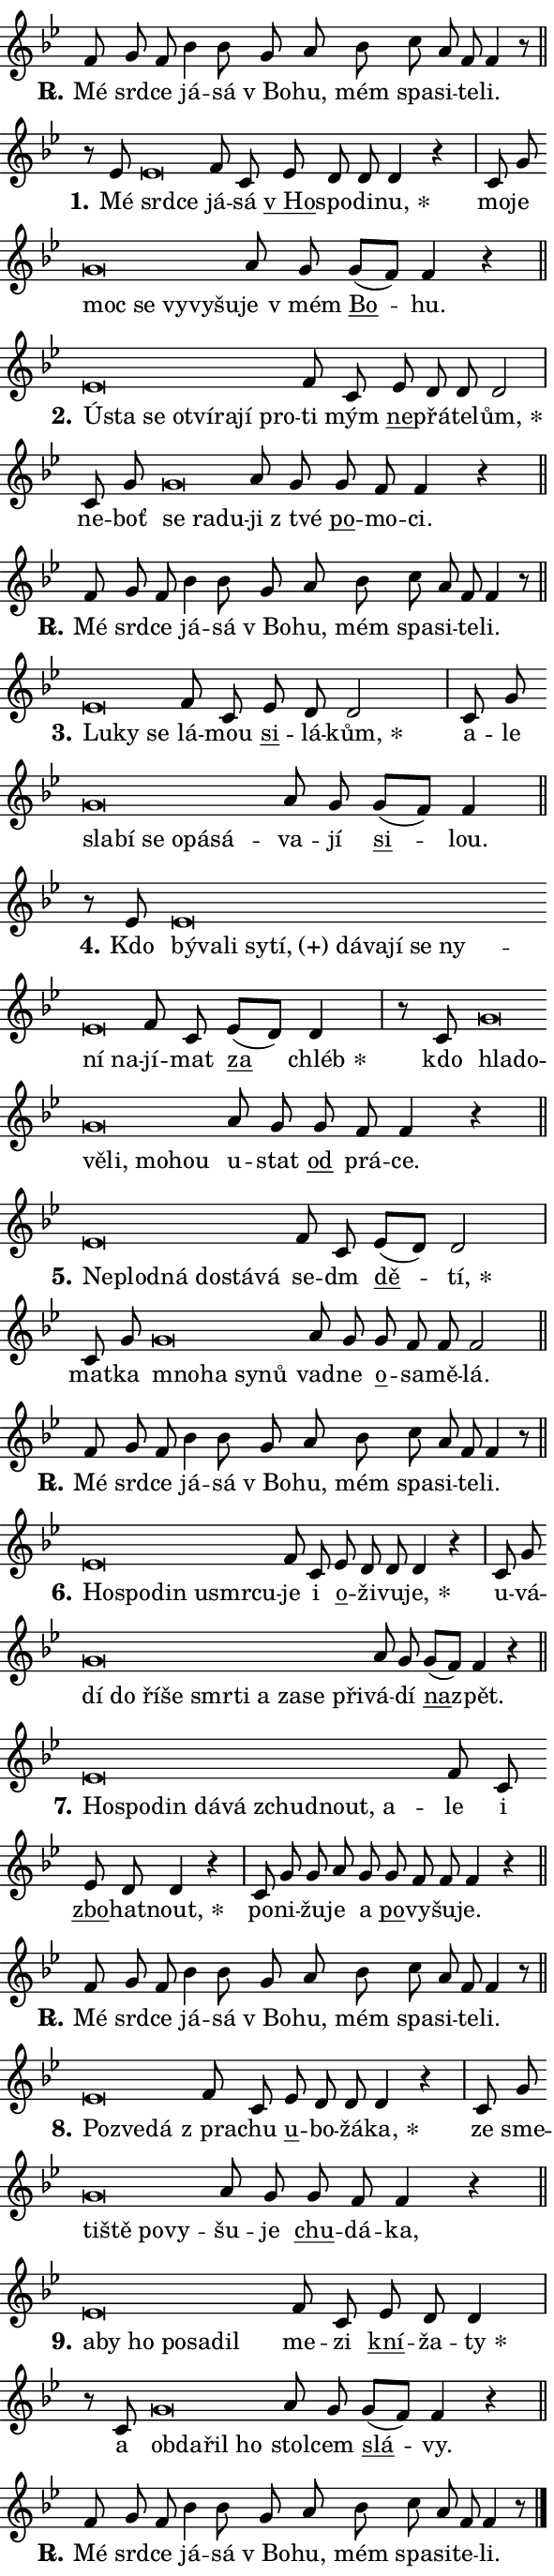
\version "2.24.0"
\header { tagline = "" }
\paper {
  indent = 0\cm
  top-margin = 0\cm
  right-margin = 0.13\cm % to fit lyric hyphens
  bottom-margin = 0\cm
  left-margin = 0\cm
  paper-width = 10\cm
  page-breaking = #ly:one-page-breaking
  system-system-spacing.basic-distance = #11
  score-system-spacing.basic-distance = #11
  ragged-last = ##f
}


%% Author: Thomas Morley
%% https://lists.gnu.org/archive/html/lilypond-user/2020-05/msg00002.html
#(define (line-position grob)
"Returns position of @var[grob} in current system:
   @code{'start}, if at first time-step
   @code{'end}, if at last time-step
   @code{'middle} otherwise
"
  (let* ((col (ly:item-get-column grob))
         (ln (ly:grob-object col 'left-neighbor))
         (rn (ly:grob-object col 'right-neighbor))
         (col-to-check-left (if (ly:grob? ln) ln col))
         (col-to-check-right (if (ly:grob? rn) rn col))
         (break-dir-left
           (and
             (ly:grob-property col-to-check-left 'non-musical #f)
             (ly:item-break-dir col-to-check-left)))
         (break-dir-right
           (and
             (ly:grob-property col-to-check-right 'non-musical #f)
             (ly:item-break-dir col-to-check-right))))
        (cond ((eqv? 1 break-dir-left) 'start)
              ((eqv? -1 break-dir-right) 'end)
              (else 'middle))))

#(define (tranparent-at-line-position vctor)
  (lambda (grob)
  "Relying on @code{line-position} select the relevant enry from @var{vctor}.
Used to determine transparency,"
    (case (line-position grob)
      ((end) (not (vector-ref vctor 0)))
      ((middle) (not (vector-ref vctor 1)))
      ((start) (not (vector-ref vctor 2))))))

noteHeadBreakVisibility =
#(define-music-function (break-visibility)(vector?)
"Makes @code{NoteHead}s transparent relying on @var{break-visibility}"
#{
  \override NoteHead.transparent =
    #(tranparent-at-line-position break-visibility)
#})

#(define delete-ledgers-for-transparent-note-heads
  (lambda (grob)
    "Reads whether a @code{NoteHead} is transparent.
If so this @code{NoteHead} is removed from @code{'note-heads} from
@var{grob}, which is supposed to be @code{LedgerLineSpanner}.
As a result ledgers are not printed for this @code{NoteHead}"
    (let* ((nhds-array (ly:grob-object grob 'note-heads))
           (nhds-list
             (if (ly:grob-array? nhds-array)
                 (ly:grob-array->list nhds-array)
                 '()))
           ;; Relies on the transparent-property being done before
           ;; Staff.LedgerLineSpanner.after-line-breaking is executed.
           ;; This is fragile ...
           (to-keep
             (remove
               (lambda (nhd)
                 (ly:grob-property nhd 'transparent #f))
               nhds-list)))
      ;; TODO find a better method to iterate over grob-arrays, similiar
      ;; to filter/remove etc for lists
      ;; For now rebuilt from scratch
      (set! (ly:grob-object grob 'note-heads)  '())
      (for-each
        (lambda (nhd)
          (ly:pointer-group-interface::add-grob grob 'note-heads nhd))
        to-keep))))

squashNotes = {
  \override NoteHead.X-extent = #'(-0.2 . 0.2)
  \override NoteHead.Y-extent = #'(-0.75 . 0)
  \override NoteHead.stencil =
    #(lambda (grob)
       (let ((pos (ly:grob-property grob 'staff-position)))
         (begin
           (if (< pos -7) (display "ERROR: Lower brevis then expected\n") (display ""))
           (if (<= pos -6) ly:text-interface::print ly:note-head::print))))
}
unSquashNotes = {
  \revert NoteHead.X-extent
  \revert NoteHead.Y-extent
  \revert NoteHead.stencil
}

hideNotes = \noteHeadBreakVisibility #begin-of-line-visible
unHideNotes = \noteHeadBreakVisibility #all-visible

% work-around for resetting accidentals
% https://lilypond.org/doc/v2.23/Documentation/notation/displaying-rhythms#unmetered-music
cadenzaMeasure = {
  \cadenzaOff
  \partial 1024 s1024
  \cadenzaOn
}

#(define-markup-command (accent layout props text) (markup?)
  "Underline accented syllable"
  (interpret-markup layout props
    #{\markup \override #'(offset . 4.3) \underline { #text }#}))

responsum = \markup \concat {
  "R" \hspace #-1.05 \path #0.1 #'((moveto 0 0.07) (lineto 0.9 0.8)) \hspace #0.05 "."
}

spaceSize = #0.6828661417322834 % exact space size for TeX Gyre Schola

\layout {
  \context {
    \Staff
    \remove "Time_signature_engraver"
    \override LedgerLineSpanner.after-line-breaking = #delete-ledgers-for-transparent-note-heads
  }
  \context {
    \Lyrics {
      \override LyricSpace.minimum-distance = \spaceSize
      \override LyricText.font-name = #"TeX Gyre Schola"
      \override LyricText.font-size = 1
      \override StanzaNumber.font-name = #"TeX Gyre Schola Bold"
      \override StanzaNumber.font-size = 1
    }
  }
  \context {
    \Score 
    \override NoteHead.text =
      #(lambda (grob) 
        (let ((pos (ly:grob-property grob 'staff-position)))
          #{\markup {
            \combine
              \halign #-0.55 \raise #(if (= pos -6) 0 0.5) \override #'(thickness . 2) \draw-line #'(3.2 . 0)
              \musicglyph "noteheads.sM1"
          }#}))
  }
}

% magnetic-lyrics.ily
%
%   written by
%     Jean Abou Samra <jean@abou-samra.fr>
%     Werner Lemberg <wl@gnu.org>
%
%   adapted by
%     Jiri Hon <jiri.hon@gmail.com>
%
% Version 2022-Apr-15

% https://www.mail-archive.com/lilypond-user@gnu.org/msg149350.html

#(define (Left_hyphen_pointer_engraver context)
   "Collect syllable-hyphen-syllable occurrences in lyrics and store
them in properties.  This engraver only looks to the left.  For
example, if the lyrics input is @code{foo -- bar}, it does the
following.

@itemize @bullet
@item
Set the @code{text} property of the @code{LyricHyphen} grob between
@q{foo} and @q{bar} to @code{foo}.

@item
Set the @code{left-hyphen} property of the @code{LyricText} grob with
text @q{foo} to the @code{LyricHyphen} grob between @q{foo} and
@q{bar}.
@end itemize

Use this auxiliary engraver in combination with the
@code{lyric-@/text::@/apply-@/magnetic-@/offset!} hook."
   (let ((hyphen #f)
         (text #f))
     (make-engraver
      (acknowledgers
       ((lyric-syllable-interface engraver grob source-engraver)
        (set! text grob)))
      (end-acknowledgers
       ((lyric-hyphen-interface engraver grob source-engraver)
        ;(when (not (grob::has-interface grob 'lyric-space-interface))
          (set! hyphen grob)));)
      ((stop-translation-timestep engraver)
       (when (and text hyphen)
         (ly:grob-set-object! text 'left-hyphen hyphen))
       (set! text #f)
       (set! hyphen #f)))))

#(define (lyric-text::apply-magnetic-offset! grob)
   "If the space between two syllables is less than the value in
property @code{LyricText@/.details@/.squash-threshold}, move the right
syllable to the left so that it gets concatenated with the left
syllable.

Use this function as a hook for
@code{LyricText@/.after-@/line-@/breaking} if the
@code{Left_@/hyphen_@/pointer_@/engraver} is active."
   (let ((hyphen (ly:grob-object grob 'left-hyphen #f)))
     (when hyphen
       (let ((left-text (ly:spanner-bound hyphen LEFT)))
         (when (grob::has-interface left-text 'lyric-syllable-interface)
           (let* ((common (ly:grob-common-refpoint grob left-text X))
                  (this-x-ext (ly:grob-extent grob common X))
                  (left-x-ext
                   (begin
                     ;; Trigger magnetism for left-text.
                     (ly:grob-property left-text 'after-line-breaking)
                     (ly:grob-extent left-text common X)))
                  ;; `delta` is the gap width between two syllables.
                  (delta (- (interval-start this-x-ext)
                            (interval-end left-x-ext)))
                  (details (ly:grob-property grob 'details))
                  (threshold (assoc-get 'squash-threshold details 0.2)))
             (when (< delta threshold)
               (let* (;; We have to manipulate the input text so that
                      ;; ligatures crossing syllable boundaries are not
                      ;; disabled.  For languages based on the Latin
                      ;; script this is essentially a beautification.
                      ;; However, for non-Western scripts it can be a
                      ;; necessity.
                      (lt (ly:grob-property left-text 'text))
                      (rt (ly:grob-property grob 'text))
                      (is-space (grob::has-interface hyphen 'lyric-space-interface))
                      (space (if is-space " " ""))
                      (extra-delta (if is-space spaceSize 0))
                      ;; Append new syllable.
                      (ltrt-space (if (and (string? lt) (string? rt))
                                (string-append lt space rt)
                                (make-concat-markup (list lt space rt))))
                      ;; Right-align `ltrt` to the right side.
                      (ltrt-space-markup (grob-interpret-markup
                               grob
                               (make-translate-markup
                                (cons (interval-length this-x-ext) 0)
                                (make-right-align-markup ltrt-space)))))
                 (begin
                   ;; Don't print `left-text`.
                   (ly:grob-set-property! left-text 'stencil #f)
                   ;; Set text and stencil (which holds all collected
                   ;; syllables so far) and shift it to the left.
                   (ly:grob-set-property! grob 'text ltrt-space)
                   (ly:grob-set-property! grob 'stencil ltrt-space-markup)
                   (ly:grob-translate-axis! grob (- (- delta extra-delta)) X))))))))))


#(define (lyric-hyphen::displace-bounds-first grob)
   ;; Make very sure this callback isn't triggered too early.
   (let ((left (ly:spanner-bound grob LEFT))
         (right (ly:spanner-bound grob RIGHT)))
     (ly:grob-property left 'after-line-breaking)
     (ly:grob-property right 'after-line-breaking)
     (ly:lyric-hyphen::print grob)))

squashThreshold = #0.4

\layout {
  \context {
    \Lyrics
    \consists #Left_hyphen_pointer_engraver
    \override LyricText.after-line-breaking =
      #lyric-text::apply-magnetic-offset!
    \override LyricHyphen.stencil = #lyric-hyphen::displace-bounds-first
    \override LyricText.details.squash-threshold = \squashThreshold
    \override LyricHyphen.minimum-distance = 0
    \override LyricHyphen.minimum-length = \squashThreshold
  }
}

squashText = \override LyricText.details.squash-threshold = 9999
unSquashText = \override LyricText.details.squash-threshold = \squashThreshold

leftText = \override LyricText.self-alignment-X = #LEFT
unLeftText = \revert LyricText.self-alignment-X

starOffset = #(lambda (grob) 
                (let ((x_offset (ly:self-alignment-interface::aligned-on-x-parent grob)))
                  (if (= x_offset 0) 0 (+ x_offset 1.2))))

star = #(define-music-function (syllable)(string?)
"Append star separator at the end of a syllable"
#{
  \once \override LyricText.X-offset = #starOffset
  \lyricmode { \markup {
    #syllable
    \override #'((font-name . "TeX Gyre Schola Bold")) \hspace #0.2 \lower #0.65 \larger "*"
  } }
#})

starAccent = #(define-music-function (syllable)(string?)
"Append star separator at the end of a syllable and make accent"
#{
  \once \override LyricText.X-offset = #starOffset
  \lyricmode { \markup {
    \accent #syllable
    \override #'((font-name . "TeX Gyre Schola Bold")) \hspace #0.2 \lower #0.65 \larger "*"
  } }
#})

breath = #(define-music-function (syllable)(string?)
"Append breathing indicator at the end of a syllable"
#{
  \lyricmode { \markup { #syllable "+" } }
#})

optionalBreath = #(define-music-function (syllable)(string?)
"Append optional breathing indicator at the end of a syllable"
#{
  \lyricmode { \markup { #syllable "(+)" } }
#})


\score {
    <<
        \new Voice = "melody" { \cadenzaOn \key bes \major \relative { f'8 g f bes4 bes8 \bar "" g a bes \bar "" c a f f4 r8 \cadenzaMeasure \bar "||" \break } }
        \new Lyrics \lyricsto "melody" { \lyricmode { \set stanza = \responsum
Mé srd -- ce já -- sá "v Bo" -- hu, mém spa -- si -- te -- li. } }
    >>
    \layout {}
}

\score {
    <<
        \new Voice = "melody" { \cadenzaOn \key bes \major \relative { r8 es' \squashNotes es\breve*1/16 \hideNotes \breve*1/16 \bar "" \unHideNotes \unSquashNotes f8 c \bar "" es d d d4 r \cadenzaMeasure \bar "|" c8 g' \bar "" \squashNotes g\breve*1/16 \hideNotes \breve*1/16 \bar "" \breve*1/16 \bar "" \breve*1/16 \breve*1/16 \bar "" \unHideNotes \unSquashNotes a8 g \bar "" g[( f)] f4 r \cadenzaMeasure \bar "||" \break } }
        \new Lyrics \lyricsto "melody" { \lyricmode { \set stanza = "1."
Mé \leftText srd -- \squashText ce \unLeftText \unSquashText já -- sá \markup \accent "v Ho" -- spo -- di -- \star nu, mo -- je \leftText moc \squashText se vy -- vy -- šu -- \unLeftText \unSquashText je "v mém" \markup \accent Bo -- hu. } }
    >>
    \layout {}
}

\score {
    <<
        \new Voice = "melody" { \cadenzaOn \key bes \major \relative { \squashNotes es'\breve*1/16 \hideNotes \breve*1/16 \bar "" \breve*1/16 \bar "" \breve*1/16 \bar "" \breve*1/16 \bar "" \breve*1/16 \bar "" \breve*1/16 \breve*1/16 \bar "" \unHideNotes \unSquashNotes f8 c \bar "" es d d d2 \cadenzaMeasure \bar "|" c8 g' \bar "" \squashNotes g\breve*1/16 \hideNotes \breve*1/16 \breve*1/16 \bar "" \unHideNotes \unSquashNotes a8 g \bar "" g f f4 r \cadenzaMeasure \bar "||" \break } }
        \new Lyrics \lyricsto "melody" { \lyricmode { \set stanza = "2."
\leftText Ú -- \squashText sta se o -- tví -- ra -- jí pro -- \unLeftText \unSquashText ti mým \markup \accent ne -- přá -- te -- \star lům, ne -- boť \leftText se \squashText ra -- du -- \unLeftText \unSquashText ji "z tvé" \markup \accent po -- mo -- ci. } }
    >>
    \layout {}
}

\score {
    <<
        \new Voice = "melody" { \cadenzaOn \key bes \major \relative { f'8 g f bes4 bes8 \bar "" g a bes \bar "" c a f f4 r8 \cadenzaMeasure \bar "||" \break } }
        \new Lyrics \lyricsto "melody" { \lyricmode { \set stanza = \responsum
Mé srd -- ce já -- sá "v Bo" -- hu, mém spa -- si -- te -- li. } }
    >>
    \layout {}
}

\score {
    <<
        \new Voice = "melody" { \cadenzaOn \key bes \major \relative { \squashNotes es'\breve*1/16 \hideNotes \breve*1/16 \breve*1/16 \bar "" \unHideNotes \unSquashNotes f8 c \bar "" es d d2 \cadenzaMeasure \bar "|" c8 g' \bar "" \squashNotes g\breve*1/16 \hideNotes \breve*1/16 \bar "" \breve*1/16 \bar "" \breve*1/16 \bar "" \breve*1/16 \breve*1/16 \bar "" \unHideNotes \unSquashNotes a8 g \bar "" g[( f)] f4 \cadenzaMeasure \bar "||" \break } }
        \new Lyrics \lyricsto "melody" { \lyricmode { \set stanza = "3."
\leftText Lu -- \squashText ky se \unLeftText \unSquashText lá -- mou \markup \accent si -- lá -- \star kům, a -- le \leftText sla -- \squashText bí se o -- pá -- sá -- \unLeftText \unSquashText va -- jí \markup \accent si -- lou. } }
    >>
    \layout {}
}

\score {
    <<
        \new Voice = "melody" { \cadenzaOn \key bes \major \relative { r8 es' \squashNotes es\breve*1/16 \hideNotes \breve*1/16 \bar "" \breve*1/16 \bar "" \breve*1/16 \bar "" \breve*1/16 \bar "" \breve*1/16 \bar "" \breve*1/16 \bar "" \breve*1/16 \bar "" \breve*1/16 \bar "" \breve*1/16 \bar "" \breve*1/16 \breve*1/16 \bar "" \unHideNotes \unSquashNotes f8 c \bar "" es[( d)] d4 \cadenzaMeasure \bar "|" r8 c8 \squashNotes g'\breve*1/16 \hideNotes \breve*1/16 \bar "" \breve*1/16 \bar "" \breve*1/16 \bar "" \breve*1/16 \breve*1/16 \bar "" \unHideNotes \unSquashNotes a8 g \bar "" g f f4 r \cadenzaMeasure \bar "||" \break } }
        \new Lyrics \lyricsto "melody" { \lyricmode { \set stanza = "4."
Kdo \leftText bý -- \squashText va -- li sy -- \optionalBreath tí, dá -- va -- jí se ny -- ní na -- \unLeftText \unSquashText jí -- mat \markup \accent za \star chléb kdo \leftText hla -- \squashText do -- vě -- li, mo -- hou \unLeftText \unSquashText u -- stat \markup \accent od prá -- ce. } }
    >>
    \layout {}
}

\score {
    <<
        \new Voice = "melody" { \cadenzaOn \key bes \major \relative { \squashNotes es'\breve*1/16 \hideNotes \breve*1/16 \bar "" \breve*1/16 \bar "" \breve*1/16 \bar "" \breve*1/16 \breve*1/16 \bar "" \unHideNotes \unSquashNotes f8 c \bar "" es[( d)] d2 \cadenzaMeasure \bar "|" c8 g' \bar "" \squashNotes g\breve*1/16 \hideNotes \breve*1/16 \bar "" \breve*1/16 \breve*1/16 \bar "" \unHideNotes \unSquashNotes a8 g \bar "" g f f f2 \cadenzaMeasure \bar "||" \break } }
        \new Lyrics \lyricsto "melody" { \lyricmode { \set stanza = "5."
\leftText Ne -- \squashText plod -- ná do -- stá -- vá \unLeftText \unSquashText se -- dm \markup \accent dě -- \star tí, mat -- ka \leftText mno -- \squashText ha sy -- nů \unLeftText \unSquashText vad -- ne \markup \accent o -- sa -- mě -- lá. } }
    >>
    \layout {}
}

\score {
    <<
        \new Voice = "melody" { \cadenzaOn \key bes \major \relative { f'8 g f bes4 bes8 \bar "" g a bes \bar "" c a f f4 r8 \cadenzaMeasure \bar "||" \break } }
        \new Lyrics \lyricsto "melody" { \lyricmode { \set stanza = \responsum
Mé srd -- ce já -- sá "v Bo" -- hu, mém spa -- si -- te -- li. } }
    >>
    \layout {}
}

\score {
    <<
        \new Voice = "melody" { \cadenzaOn \key bes \major \relative { \squashNotes es'\breve*1/16 \hideNotes \breve*1/16 \bar "" \breve*1/16 \bar "" \breve*1/16 \bar "" \breve*1/16 \breve*1/16 \bar "" \unHideNotes \unSquashNotes f8 c \bar "" es d d d4 r \cadenzaMeasure \bar "|" c8 g' \bar "" \squashNotes g\breve*1/16 \hideNotes \breve*1/16 \bar "" \breve*1/16 \bar "" \breve*1/16 \bar "" \breve*1/16 \bar "" \breve*1/16 \bar "" \breve*1/16 \bar "" \breve*1/16 \bar "" \breve*1/16 \breve*1/16 \bar "" \unHideNotes \unSquashNotes a8 g \bar "" g[( f)] f4 r \cadenzaMeasure \bar "||" \break } }
        \new Lyrics \lyricsto "melody" { \lyricmode { \set stanza = "6."
\leftText Ho -- \squashText spo -- din u -- smr -- cu -- \unLeftText \unSquashText je i \markup \accent o -- ži -- vu -- \star je, u -- vá -- \leftText dí \squashText do ří -- še smr -- ti a za -- se při -- \unLeftText \unSquashText vá -- dí \markup \accent na -- zpět. } }
    >>
    \layout {}
}

\score {
    <<
        \new Voice = "melody" { \cadenzaOn \key bes \major \relative { \squashNotes es'\breve*1/16 \hideNotes \breve*1/16 \bar "" \breve*1/16 \bar "" \breve*1/16 \bar "" \breve*1/16 \bar "" \breve*1/16 \bar "" \breve*1/16 \breve*1/16 \bar "" \unHideNotes \unSquashNotes f8 c \bar "" es d d4 r \cadenzaMeasure \bar "|" c8 g' g \bar "" a8 g \bar "" g f f f4 r \cadenzaMeasure \bar "||" \break } }
        \new Lyrics \lyricsto "melody" { \lyricmode { \set stanza = "7."
\leftText Ho -- \squashText spo -- din dá -- vá zchud -- nout, a -- \unLeftText \unSquashText le i \markup \accent zbo -- hat -- \star nout, po -- ni -- žu -- je a \markup \accent po -- vy -- šu -- je. } }
    >>
    \layout {}
}

\score {
    <<
        \new Voice = "melody" { \cadenzaOn \key bes \major \relative { f'8 g f bes4 bes8 \bar "" g a bes \bar "" c a f f4 r8 \cadenzaMeasure \bar "||" \break } }
        \new Lyrics \lyricsto "melody" { \lyricmode { \set stanza = \responsum
Mé srd -- ce já -- sá "v Bo" -- hu, mém spa -- si -- te -- li. } }
    >>
    \layout {}
}

\score {
    <<
        \new Voice = "melody" { \cadenzaOn \key bes \major \relative { \squashNotes es'\breve*1/16 \hideNotes \breve*1/16 \breve*1/16 \bar "" \unHideNotes \unSquashNotes f8 c \bar "" es d d d4 r \cadenzaMeasure \bar "|" c8 g' \bar "" \squashNotes g\breve*1/16 \hideNotes \breve*1/16 \bar "" \breve*1/16 \breve*1/16 \bar "" \unHideNotes \unSquashNotes a8 g \bar "" g f f4 r \cadenzaMeasure \bar "||" \break } }
        \new Lyrics \lyricsto "melody" { \lyricmode { \set stanza = "8."
\leftText Po -- \squashText zve -- dá \unLeftText \unSquashText "z pra" -- chu \markup \accent u -- bo -- žá -- \star ka, ze sme -- \leftText ti -- \squashText ště po -- vy -- \unLeftText \unSquashText šu -- je \markup \accent chu -- dá -- ka, } }
    >>
    \layout {}
}

\score {
    <<
        \new Voice = "melody" { \cadenzaOn \key bes \major \relative { \squashNotes es'\breve*1/16 \hideNotes \breve*1/16 \bar "" \breve*1/16 \bar "" \breve*1/16 \bar "" \breve*1/16 \breve*1/16 \bar "" \unHideNotes \unSquashNotes f8 c \bar "" es d d4 \cadenzaMeasure \bar "|" r8 c8 \squashNotes g'\breve*1/16 \hideNotes \breve*1/16 \bar "" \breve*1/16 \breve*1/16 \bar "" \unHideNotes \unSquashNotes a8 g \bar "" g[( f)] f4 r \cadenzaMeasure \bar "||" \break } }
        \new Lyrics \lyricsto "melody" { \lyricmode { \set stanza = "9."
\leftText a -- \squashText by ho po -- sa -- dil \unLeftText \unSquashText me -- zi \markup \accent kní -- ža -- \star ty a \leftText ob -- \squashText da -- řil ho \unLeftText \unSquashText stol -- cem \markup \accent slá -- vy. } }
    >>
    \layout {}
}

\score {
    <<
        \new Voice = "melody" { \cadenzaOn \key bes \major \relative { f'8 g f bes4 bes8 \bar "" g a bes \bar "" c a f f4 r8 \cadenzaMeasure \bar "||" \break } \bar "|." }
        \new Lyrics \lyricsto "melody" { \lyricmode { \set stanza = \responsum
Mé srd -- ce já -- sá "v Bo" -- hu, mém spa -- si -- te -- li. } }
    >>
    \layout {}
}
